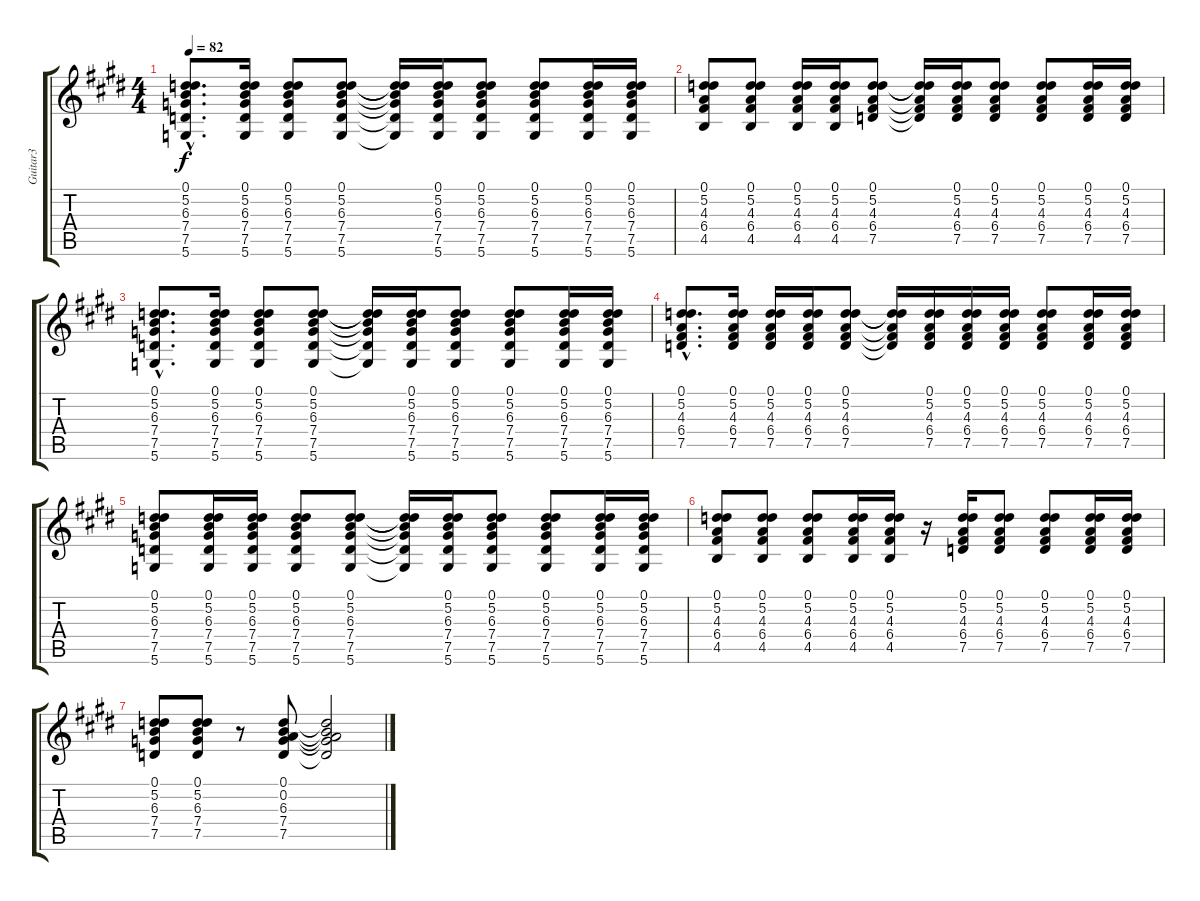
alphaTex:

\track ("Guitar3" "Guitar3") {instrument electricguitarjazz}
\staff {score tabs}
\tuning (D4 A3 F3 C3 G2 D2) {hide}
\ts (4 4)
\tempo 82
\clef g2
\ks e
(0.1{hac} 5.2{hac} 6.3{hac} 7.4{hac} 7.5{hac} 5.6{hac}).8{d dy f} (0.1 5.2 6.3 7.4 7.5 5.6).16 (0.1 5.2 6.3 7.4 7.5 5.6).8 (0.1 5.2 6.3 7.4 7.5 5.6).8 (0.1{t} 5.2{t} 6.3{t} 7.4{t} 7.5{t} 5.6{t}).16 (0.1 5.2 6.3 7.4 7.5 5.6).16 (0.1 5.2 6.3 7.4 7.5 5.6).8 (0.1 5.2 6.3 7.4 7.5 5.6).8 (0.1 5.2 6.3 7.4 7.5 5.6).16 (0.1 5.2 6.3 7.4 7.5 5.6).16 |
(0.1 5.2 4.3 6.4 4.5).8 (0.1 5.2 4.3 6.4 4.5).8 (0.1 5.2 4.3 6.4 4.5).16 (0.1 5.2 4.3 6.4 4.5).16 (0.1 5.2 4.3 6.4 7.5).8 (0.1{t} 5.2{t} 4.3{t} 6.4{t} 7.5{t}).16 (0.1 5.2 4.3 6.4 7.5).16 (0.1 5.2 4.3 6.4 7.5).8 (0.1 5.2 4.3 6.4 7.5).8 (0.1 5.2 4.3 6.4 7.5).16 (0.1 5.2 4.3 6.4 7.5).16 |
(0.1{hac} 5.2{hac} 6.3{hac} 7.4{hac} 7.5{hac} 5.6{hac}).8{d} (0.1 5.2 6.3 7.4 7.5 5.6).16 (0.1 5.2 6.3 7.4 7.5 5.6).8 (0.1 5.2 6.3 7.4 7.5 5.6).8 (0.1{t} 5.2{t} 6.3{t} 7.4{t} 7.5{t} 5.6{t}).16 (0.1 5.2 6.3 7.4 7.5 5.6).16 (0.1 5.2 6.3 7.4 7.5 5.6).8 (0.1 5.2 6.3 7.4 7.5 5.6).8 (0.1 5.2 6.3 7.4 7.5 5.6).16 (0.1 5.2 6.3 7.4 7.5 5.6).16 |
(0.1{hac} 5.2{hac} 4.3{hac} 6.4{hac} 7.5{hac}).8{d} (0.1 5.2 4.3 6.4 7.5).16 (0.1 5.2 4.3 6.4 7.5).16 (0.1 5.2 4.3 6.4 7.5).16 (0.1 5.2 4.3 6.4 7.5).8 (0.1{t} 5.2{t} 4.3{t} 6.4{t} 7.5{t}).16 (0.1 5.2 4.3 6.4 7.5).16 (0.1 5.2 4.3 6.4 7.5).16 (0.1 5.2 4.3 6.4 7.5).16 (0.1 5.2 4.3 6.4 7.5).8 (0.1 5.2 4.3 6.4 7.5).16 (0.1 5.2 4.3 6.4 7.5).16 |
(0.1 5.2 6.3 7.4 7.5 5.6).8 (0.1 5.2 6.3 7.4 7.5 5.6).16 (0.1 5.2 6.3 7.4 7.5 5.6).16 (0.1 5.2 6.3 7.4 7.5 5.6).8 (0.1 5.2 6.3 7.4 7.5 5.6).8 (0.1{t} 5.2{t} 6.3{t} 7.4{t} 7.5{t} 5.6{t}).16 (0.1 5.2 6.3 7.4 7.5 5.6).16 (0.1 5.2 6.3 7.4 7.5 5.6).8 (0.1 5.2 6.3 7.4 7.5 5.6).8 (0.1 5.2 6.3 7.4 7.5 5.6).16 (0.1 5.2 6.3 7.4 7.5 5.6).16 |
(0.1 5.2 4.3 6.4 4.5).8 (0.1 5.2 4.3 6.4 4.5).8 (0.1 5.2 4.3 6.4 4.5).8 (0.1 5.2 4.3 6.4 4.5).16 (0.1 5.2 4.3 6.4 4.5).16 r.16 (0.1 5.2 4.3 6.4 7.5).16 (0.1 5.2 4.3 6.4 7.5).8 (0.1 5.2 4.3 6.4 7.5).8 (0.1 5.2 4.3 6.4 7.5).16 (0.1 5.2 4.3 6.4 7.5).16 |
(0.1 5.2 6.3 7.4 7.5).8 (0.1 5.2 6.3 7.4 7.5).8 r.8 (0.1 0.2 6.3 7.4 7.5).8 (0.1{t} 0.2{t} 6.3{t} 7.4{t} 7.5{t}).2
